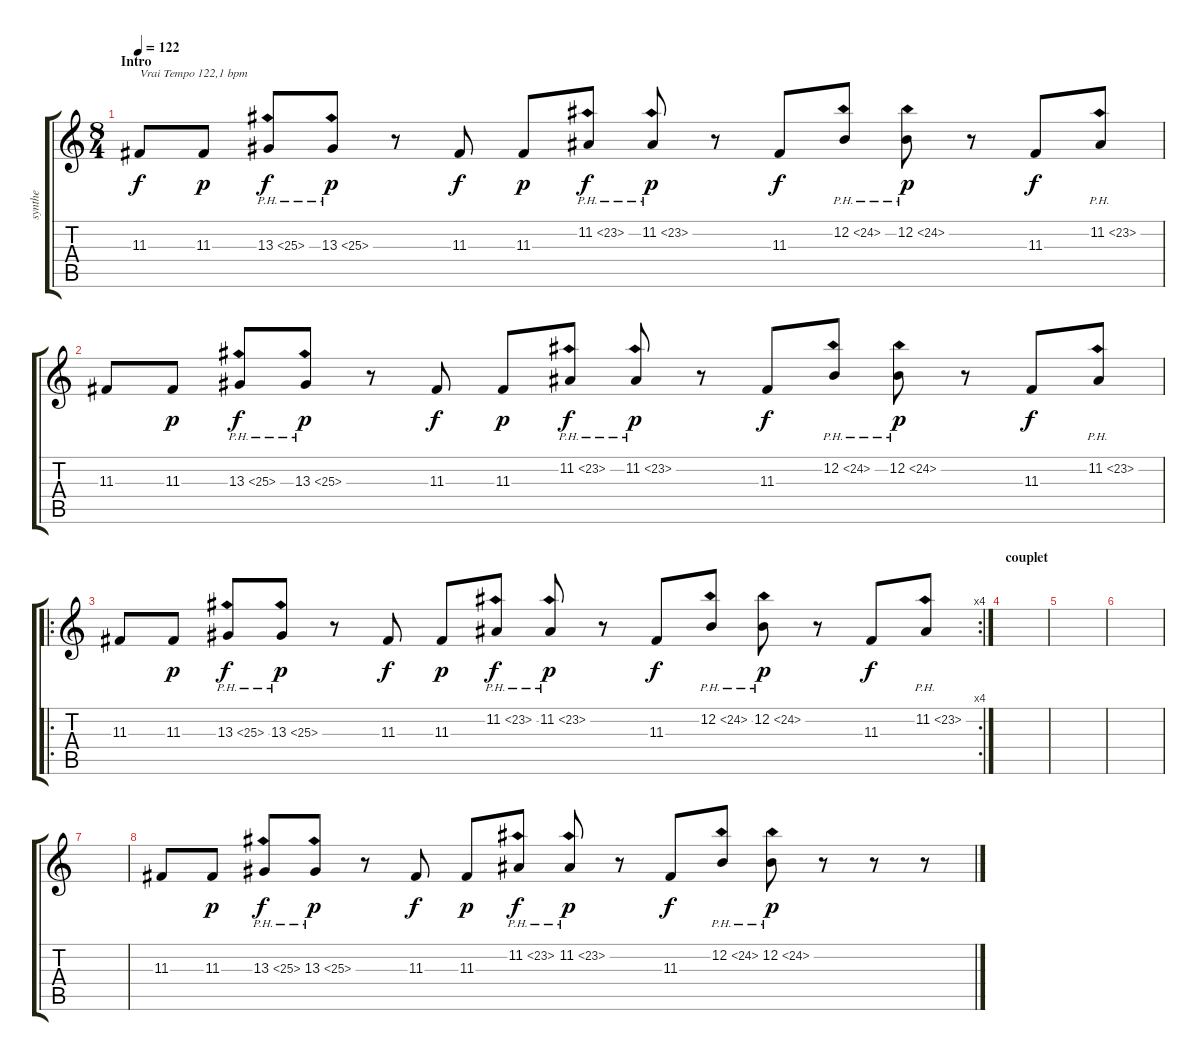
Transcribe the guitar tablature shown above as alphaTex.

\track ("synthe" "synthe") {instrument electricpiano1}
\staff {score tabs}
\tuning (E4 B3 G3 D3 A2 E2) {hide}
\ts (8 4)
\section ("" "Intro")
\tempo 122
\clef g2
\ks c
11.3.8{txt "Vrai Tempo 122,1 bpm " dy f instrument electricpiano1} 11.3.8{dy p} 13.3{ph 12}.8{dy f} 13.3{ph 12}.8{dy p} r.8 11.3.8{dy f} 11.3.8{dy p} 11.2{ph 12}.8{dy f} 11.2{ph 12}.8{dy p} r.8 11.3.8{dy f} 12.2{ph 12}.8 12.2{ph 12}.8{dy p} r.8 11.3.8{dy f} 11.2{ph 12}.8 |
11.3.8 11.3.8{dy p} 13.3{ph 12}.8{dy f} 13.3{ph 12}.8{dy p} r.8 11.3.8{dy f} 11.3.8{dy p} 11.2{ph 12}.8{dy f} 11.2{ph 12}.8{dy p} r.8 11.3.8{dy f} 12.2{ph 12}.8 12.2{ph 12}.8{dy p} r.8 11.3.8{dy f} 11.2{ph 12}.8 |
\ro
\rc 4
11.3.8 11.3.8{dy p} 13.3{ph 12}.8{dy f} 13.3{ph 12}.8{dy p} r.8 11.3.8{dy f} 11.3.8{dy p} 11.2{ph 12}.8{dy f} 11.2{ph 12}.8{dy p} r.8 11.3.8{dy f} 12.2{ph 12}.8 12.2{ph 12}.8{dy p} r.8 11.3.8{dy f} 11.2{ph 12}.8 |
\section ("" "couplet")
|
|
|
|
11.3.8 11.3.8{dy p} 13.3{ph 12}.8{dy f} 13.3{ph 12}.8{dy p} r.8 11.3.8{dy f} 11.3.8{dy p} 11.2{ph 12}.8{dy f} 11.2{ph 12}.8{dy p} r.8 11.3.8{dy f} 12.2{ph 12}.8 12.2{ph 12}.8{dy p} r.8 r.8 r.8
